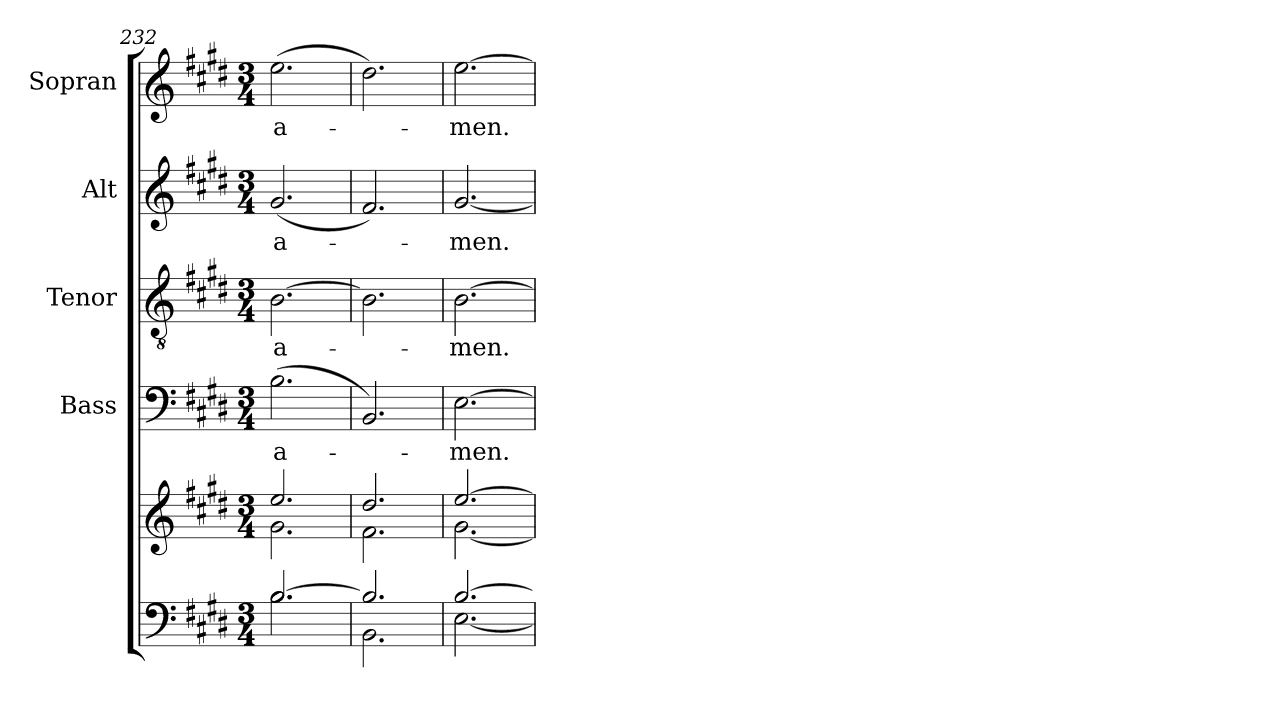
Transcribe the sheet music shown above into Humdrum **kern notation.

**kern	**kern	**kern	**text	**kern	**text	**kern	**text	**kern	**text
*part5	*part5	*part4	*part4	*part3	*part3	*part2	*part2	*part1	*part1
*staff6	*staff5	*staff4	*staff4	*staff3	*staff3	*staff2	*staff2	*staff1	*staff1
*	*	*I"Bass	*	*I"Tenor	*	*I"Alt	*	*I"Sopran	*
*	*	*I'B.	*	*I'T.	*	*I'A.	*	*I'S.	*
*clefF4	*clefG2	*clefF4	*	*clefGv2	*	*clefG2	*	*clefG2	*
*k[f#c#g#d#]	*k[f#c#g#d#]	*k[f#c#g#d#]	*	*k[f#c#g#d#]	*	*k[f#c#g#d#]	*	*k[f#c#g#d#]	*
*E:	*E:	*E:	*	*E:	*	*E:	*	*E:	*
*M3/4	*M3/4	*M3/4	*	*M3/4	*	*M3/4	*	*M3/4	*
=232	=232	=232	=232	=232	=232	=232	=232	=232	=232
*^	*^	*	*	*	*	*	*	*	*
!	!	!	!	!	!LO:LY:b	!	!LO:LY:b	!	!LO:LY:b	!	!LO:LY:b
[>2.B/	2.B\	2.ee/	2.g#\	(>2.B\	a-	[2.B\	a-	(<2.g#/	a-	(>2.ee\	a-
=233	=233	=233	=233	=233	=233	=233	=233	=233	=233	=233	=233
2.B/]	2.BB\	2.dd#/	2.f#\	2.BB/)	.	2.B\]	.	2.f#/)	.	2.dd#\)	.
=234	=234	=234	=234	=234	=234	=234	=234	=234	=234	=234	=234
!	!	!	!	!	!LO:LY:b	!	!LO:LY:b	!	!LO:LY:b	!	!LO:LY:b
[>2.B/	[<2.E\	[>2.ee/	[<2.g#\	[2.E\	-men.	[2.B\	-men.	[2.g#/	-men.	[2.ee\	-men.
*v	*v	*	*	*	*	*	*	*	*	*	*
*	*v	*v	*	*	*	*	*	*	*	*
=	=	=	=	=	=	=	=	=	=
*-	*-	*-	*-	*-	*-	*-	*-	*-	*-
